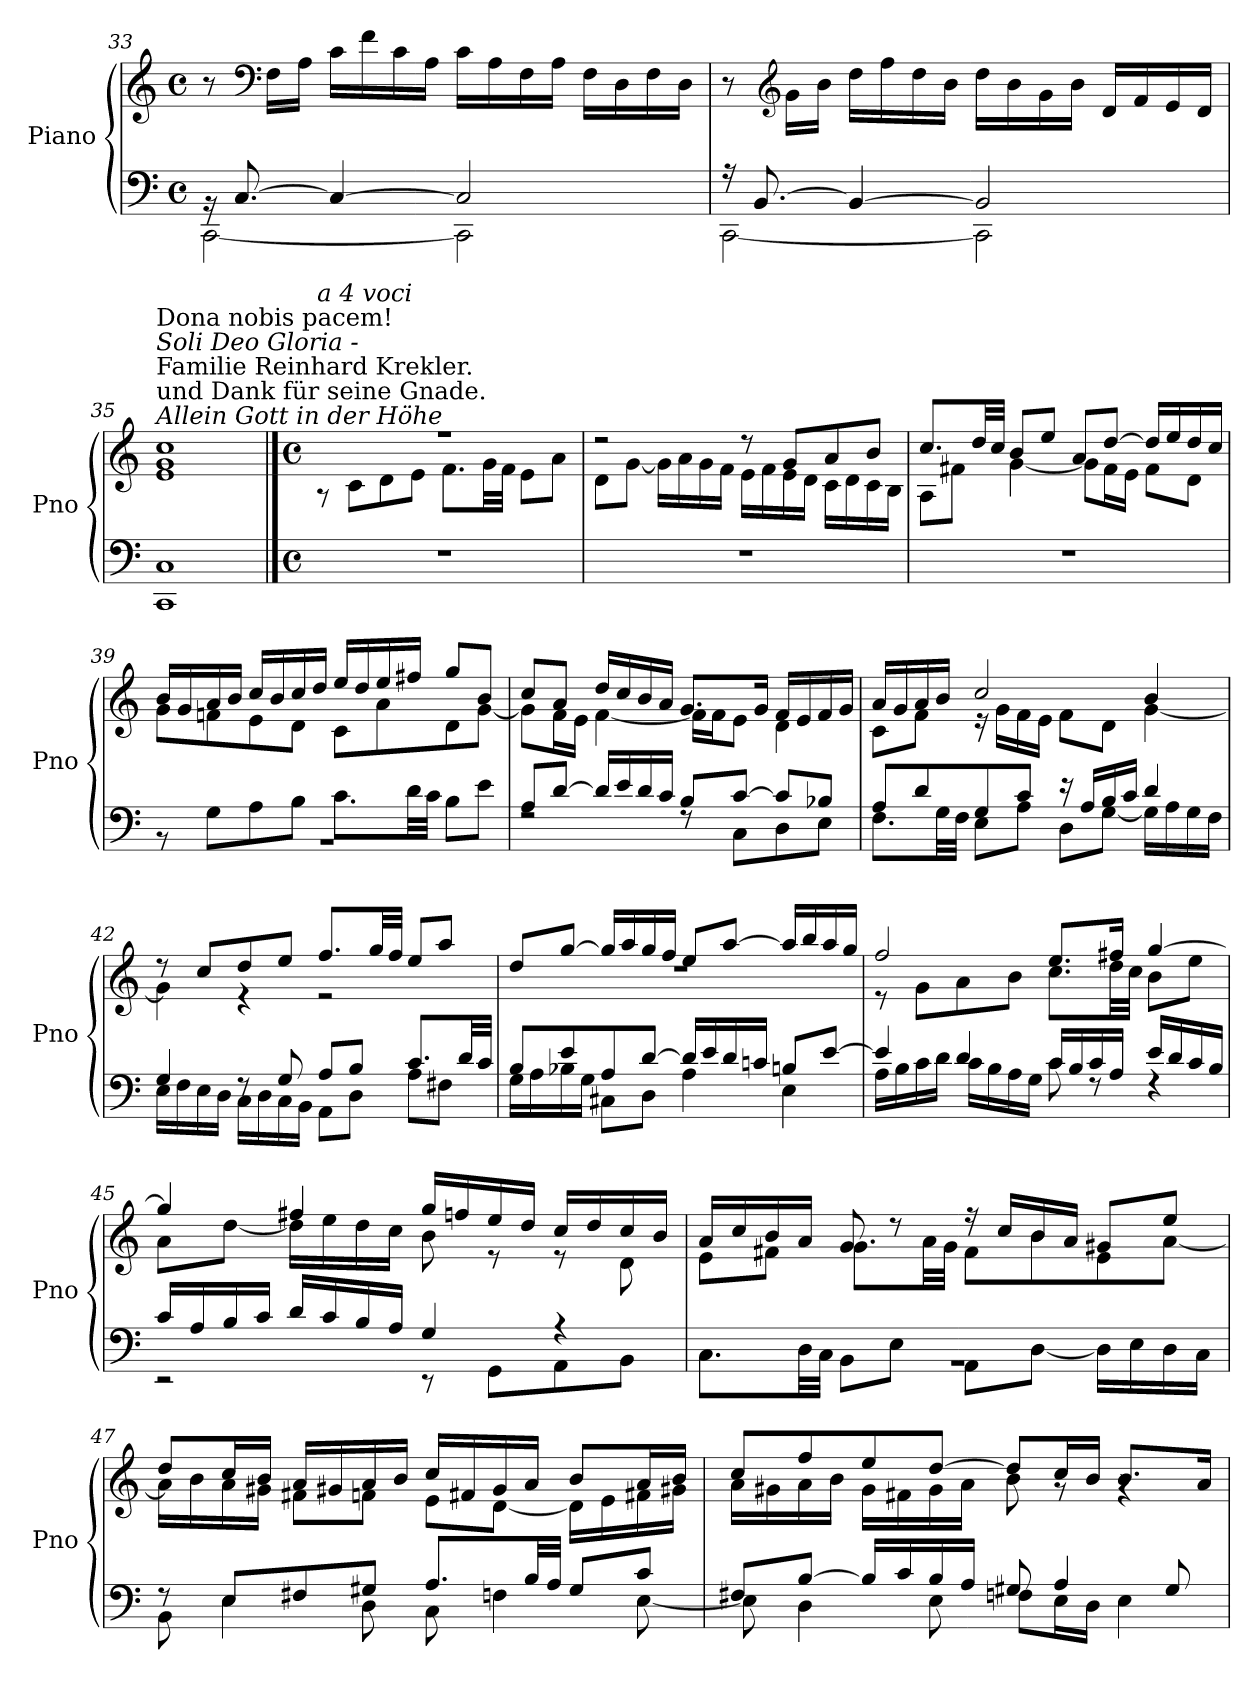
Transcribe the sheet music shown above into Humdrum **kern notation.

**kern	**kern
*part1	*part1
*staff2	*staff1
*I"Piano	*
*I'Pno	*
!!LO:LB:g=z
*clefF4	*clefG2
*k[]	*k[]
*M4/4	*M4/4
*met(c)	*met(c)
=33	=33
*^	*
16rBB	[2CC\	8r
[8.C/	.	.
*	*	*clefF4
.	.	16F\LL
.	.	16A\JJ
4C/_	.	16c\LL
.	.	16f\
.	.	16c\
.	.	16A\JJ
2C/]	2CC\]	16c\LL
.	.	16A\
.	.	16F\
.	.	16A\JJ
.	.	16F\LL
.	.	16D\
.	.	16F\
.	.	16D\JJ
=34	=34	=34
16r	[2CC\	8r
[8.BB/	.	.
*	*	*clefG2
.	.	16g\LL
.	.	16b\JJ
4BB/_	.	16dd\LL
.	.	16ff\
.	.	16dd\
.	.	16b\JJ
2BB/]	2CC\]	16dd\LL
.	.	16b\
.	.	16g\
.	.	16b\JJ
.	.	16d/LL
.	.	16f/
.	.	16e/
.	.	16d/JJ
=35	=35	=35
!	!	!LO:TX:a:i:t=Allein Gott in der Höhe
!	!	!LO:TX:a:t=und Dank für seine Gnade.
!	!	!LO:TX:a:t=Familie Reinhard Krekler.
!	!	!LO:TX:a:i:t=Soli Deo Gloria -
!	!	!LO:TX:a:t=Dona nobis pacem!
1C	1CC	1e 1g 1cc
*v	*v	*
!!LO:PB:g=z
==36	==36
*M4/4	*M4/4
*met(c)	*met(c)
*^	*^
!	!	!LO:TX:a:i:t=a 4 voci	!
*v	*v	*	*
1r	1r	8r
.	.	8c\L
.	.	8d\
.	.	8e\J
.	.	8.f\L
.	.	32g\LL
.	.	32f\JJJ
.	.	8e\L
.	.	8a\J
=37	=37	=37
1r	2r	8d\L
.	.	[8g\J
.	.	16g\LL]
.	.	16a\
.	.	16g\
.	.	16f\JJ
.	8r	16e\LL
.	.	16f\
.	8g/L	16e\
.	.	16d\JJ
.	8a/	16c\LL
.	.	16d\
.	8b/J	16c\
.	.	16B\JJ
=38	=38	=38
1r	8.cc/L	8A\L
.	.	8f#X\J
.	32dd/LL	.
.	32cc/JJJ	.
.	8b/L	[4g\
.	8ee/J	.
.	8a/L	8g\L]
.	[8dd/J	16f#\L
.	.	16e\JJ
.	16dd/LL]	8f#\L
.	16ee/	.
.	16dd/	8d\J
.	16cc/JJ	.
!!LO:LB:g=z	!!
=39	=39	=39
*^	*	*
8rBB	1rBB	16b/LL	8g\L
.	.	16g/	.
8G\L	.	16a/	8fn\
.	.	16b/JJ	.
8A\	.	16cc/LL	8e\
.	.	16b/	.
8B\J	.	16cc/	8d\J
.	.	16dd/JJ	.
8.c\L	.	16ee/LL	8c\L
.	.	16dd/	.
.	.	16ee/	8a\
32d\LL	.	16ff#X/JJ	.
32c\JJJ	.	.	.
8B\L	.	8gg/L	8d\
8e\J	.	8b/J	[8g\J
=40	=40	=40	=40
8A/L	2rF	8cc/L	8g\L]
[8d/J	.	8a/J	16f\L
.	.	.	16e\JJ
16d/LL]	.	16dd/LL	[4f\
16e/	.	16cc/	.
16d/	.	16b/	.
16c/JJ	.	16a/JJ	.
8B/L	8rF	8.g/L	16f\LL]
.	.	.	16f\J
[8c/J	8C\L	.	8e\J
.	.	16g/Jk	.
8c/L]	8D\	16f/LL	4d\
.	.	16e/	.
8B-X/J	8E\J	16f/	.
.	.	16g/JJ	.
!!LO:LB:g=z	!!
=41	=41	=41	=41
8A/L	8.F\L	16a/LL	8c\L
.	.	16g/	.
8d/	.	16a/	8f\J
.	32G\LL	16b/JJ	.
.	32F\JJJ	.	.
8G/	8E\L	2cc/	16r
.	.	.	16g\LL
8c/J	8A\J	.	16f\
.	.	.	16e\JJ
16r	8D\L	.	8f\L
16A/LL	.	.	.
16B/	[8G\J	.	8d\J
16c/JJ	.	.	.
4d/	16G\LL]	4b/	[4g\
.	16A\	.	.
.	16G\	.	.
.	16F\JJ	.	.
=42	=42	=42	=42
4G/	16E\LL	8r	4g\]
.	16F\	.	.
.	16E\	8cc/L	.
.	16D\JJ	.	.
8rF	16C\LL	8dd/	4r
.	16D\	.	.
8G/	16C\	8ee/J	.
.	16BB\JJ	.	.
8A/L	8AA\L	8.ff/L	2r
8B/J	8D\J	.	.
.	.	32gg/LL	.
.	.	32ff/JJJ	.
8.c/L	8A\L	8ee/L	.
.	8F#X\J	8aa/J	.
32d/LL	.	.	.
32c/JJJ	.	.	.
!!LO:LB:g=z	!!
=43	=43	=43	=43
8B/L	16G\LL	8dd/L	1rdd
.	16A\	.	.
8e/	16B-X\	[8gg/J	.
.	16G\JJ	.	.
8A/	8C#X\L	16gg/LL]	.
.	.	16aa/	.
[8d/J	8D\J	16gg/	.
.	.	16ff/JJ	.
16d/LL]	4A\	8ee/L	.
16e/	.	.	.
16d/	.	[8aa/J	.
16cn/JJ	.	.	.
8Bn/L	4E\	16aa/LL]	.
.	.	16bb/	.
[8e/J	.	16aa/	.
.	.	16gg/JJ	.
=44	=44	=44	=44
4e/]	16A\LL	2ff/	8r
.	16B\	.	.
.	16c\	.	8g\L
.	16d\JJ	.	.
4d/	16c\LL	.	8a\
.	16B\	.	.
.	16A\	.	8b\J
.	16G\JJ	.	.
16c/LL	8c\	8.ee/L	8.cc\L
16B/	.	.	.
16c/	8rF	.	.
16A/JJ	.	16ff#X/Jk	32dd\LL
.	.	.	32cc\JJJ
16e/LL	4rF	[4gg/	8b\L
16d/	.	.	.
16c/	.	.	8ee\J
16B/JJ	.	.	.
!!LO:PB:g=z	!!
=45	=45	=45	=45
16c/LL	2r	4gg/]	8a\L
16A/	.	.	.
16B/	.	.	[8dd\J
16c/JJ	.	.	.
16d/LL	.	4ff#X/	16dd\LL]
16c/	.	.	16ee\
16B/	.	.	16dd\
16A/JJ	.	.	16cc\JJ
4G/	8r	16gg/LL	8b\
.	.	16ffn/	.
.	8GG\L	16ee/	8r
.	.	16dd/JJ	.
4r	8AA\	16cc/LL	8r
.	.	16dd/	.
.	8BB\J	16cc/	8d\
.	.	16b/JJ	.
=46	=46	=46	=46
1rBB	8.C\L	16a/LL	8e\L
.	.	16cc/	.
.	.	16b/	8f#X\J
.	32D\LL	16a/JJ	.
.	32C\JJJ	.	.
.	8BB\L	8g/	8.g\L
.	8E\J	8rdd	.
.	.	.	32a\LL
.	.	.	32g\JJJ
.	8AA\L	16r	8f#\L
.	.	16cc/LL	.
.	[8D\J	16b/	8b\
.	.	16a/JJ	.
.	16D\LL]	8g#X/L	8e\
.	16E\	.	.
.	16D\	8ee/J	[8a\J
.	16C\JJ	.	.
!!LO:LB:g=z	!!
=47	=47	=47	=47
8rF	8BB\	8dd/L	16a\LL]
.	.	.	16b\
8E/L	4E\	16cc/L	16a\
.	.	16b/JJ	16g#X\JJ
8F#X/	.	16a/LL	8f#X\L
.	.	16g#X/	.
8G#X/J	8D\	16a/	8fn\J
.	.	16b/JJ	.
8.A/L	8C\	16cc/LL	8e\L
.	.	16f#X/	.
.	4Fn\	16g#/	[8d\J
32B/LL	.	16a/JJ	.
32A/JJJ	.	.	.
8G#/L	.	8b/L	16d\LL]
.	.	.	16e\
8c/J	[8E\	16a/L	16f#X\
.	.	16b/JJ	16g#X\JJ
=48	=48	=48	=48
8F#X/L	8E\]	8cc/L	16a\LL
.	.	.	16g#X\
[8B/J	4D\	8ff/	16a\
.	.	.	16b\JJ
16B/LL]	.	8ee/	16g#\LL
16c/	.	.	16f#X\
16B/	8E\	[8dd/J	16g#\
16A/JJ	.	.	16a\JJ
8G#X/	8Fn\L	8dd/L]	8b\
4A/	16E\L	16cc/L	8rg
.	16D\JJ	16b/JJ	.
.	4E\	8.b/L	4rg
8G#/	.	.	.
.	.	16a/Jk	.
*v	*v	*	*
*	*v	*v
=	=
*-	*-
